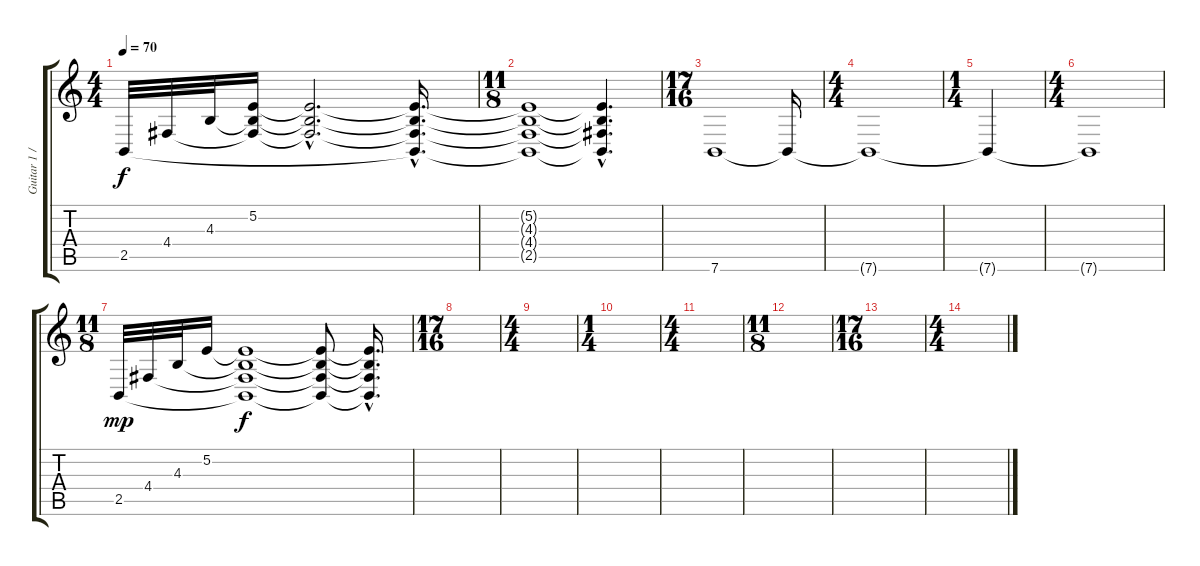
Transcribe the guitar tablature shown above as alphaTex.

\track ("Guitar 1 / Synth 1" "Guitar 1 /") {instrument lead8bassandlead}
\staff {score tabs}
\tuning (E4 B3 G3 D3 A2 E2) {hide}
\ts (4 4)
\tempo 70
\clef g2
\ks c
2.5.32{dy f} 4.4.32 4.3.32 (5.2 4.3{t} 4.4{t}).16 (5.2{hac t} 4.3{hac t} 4.4{hac t}).2{d} (5.2{hac t} 4.3{hac t} 4.4{hac t} 2.5{hac t}).16{d} |
\ts (11 8)
(5.2{t} 4.3{t} 4.4{t} 2.5{t}).1 (5.2{hac t} 4.3{hac t} 4.4{hac t} 2.5{hac t}).4{d} |
\ts (17 16)
7.6.1 7.6{t}.16 |
\ts (4 4)
7.6{t}.1 |
\ts (1 4)
7.6{t}.4 |
\ts (4 4)
7.6{t}.1 |
\ts (11 8)
2.5.32{dy mp} 4.4.32 4.3.32 5.2.16 (5.2{t} 4.3{t} 4.4{t} 2.5{t}).1{dy f} (5.2{t} 4.3{t} 4.4{t} 2.5{t}).8 (5.2{hac t} 4.3{hac t} 4.4{hac t} 2.5{hac t}).16{d} |
\ts (17 16)
|
\ts (4 4)
|
\ts (1 4)
|
\ts (4 4)
|
\ts (11 8)
|
\ts (17 16)
|
\ts (4 4)
